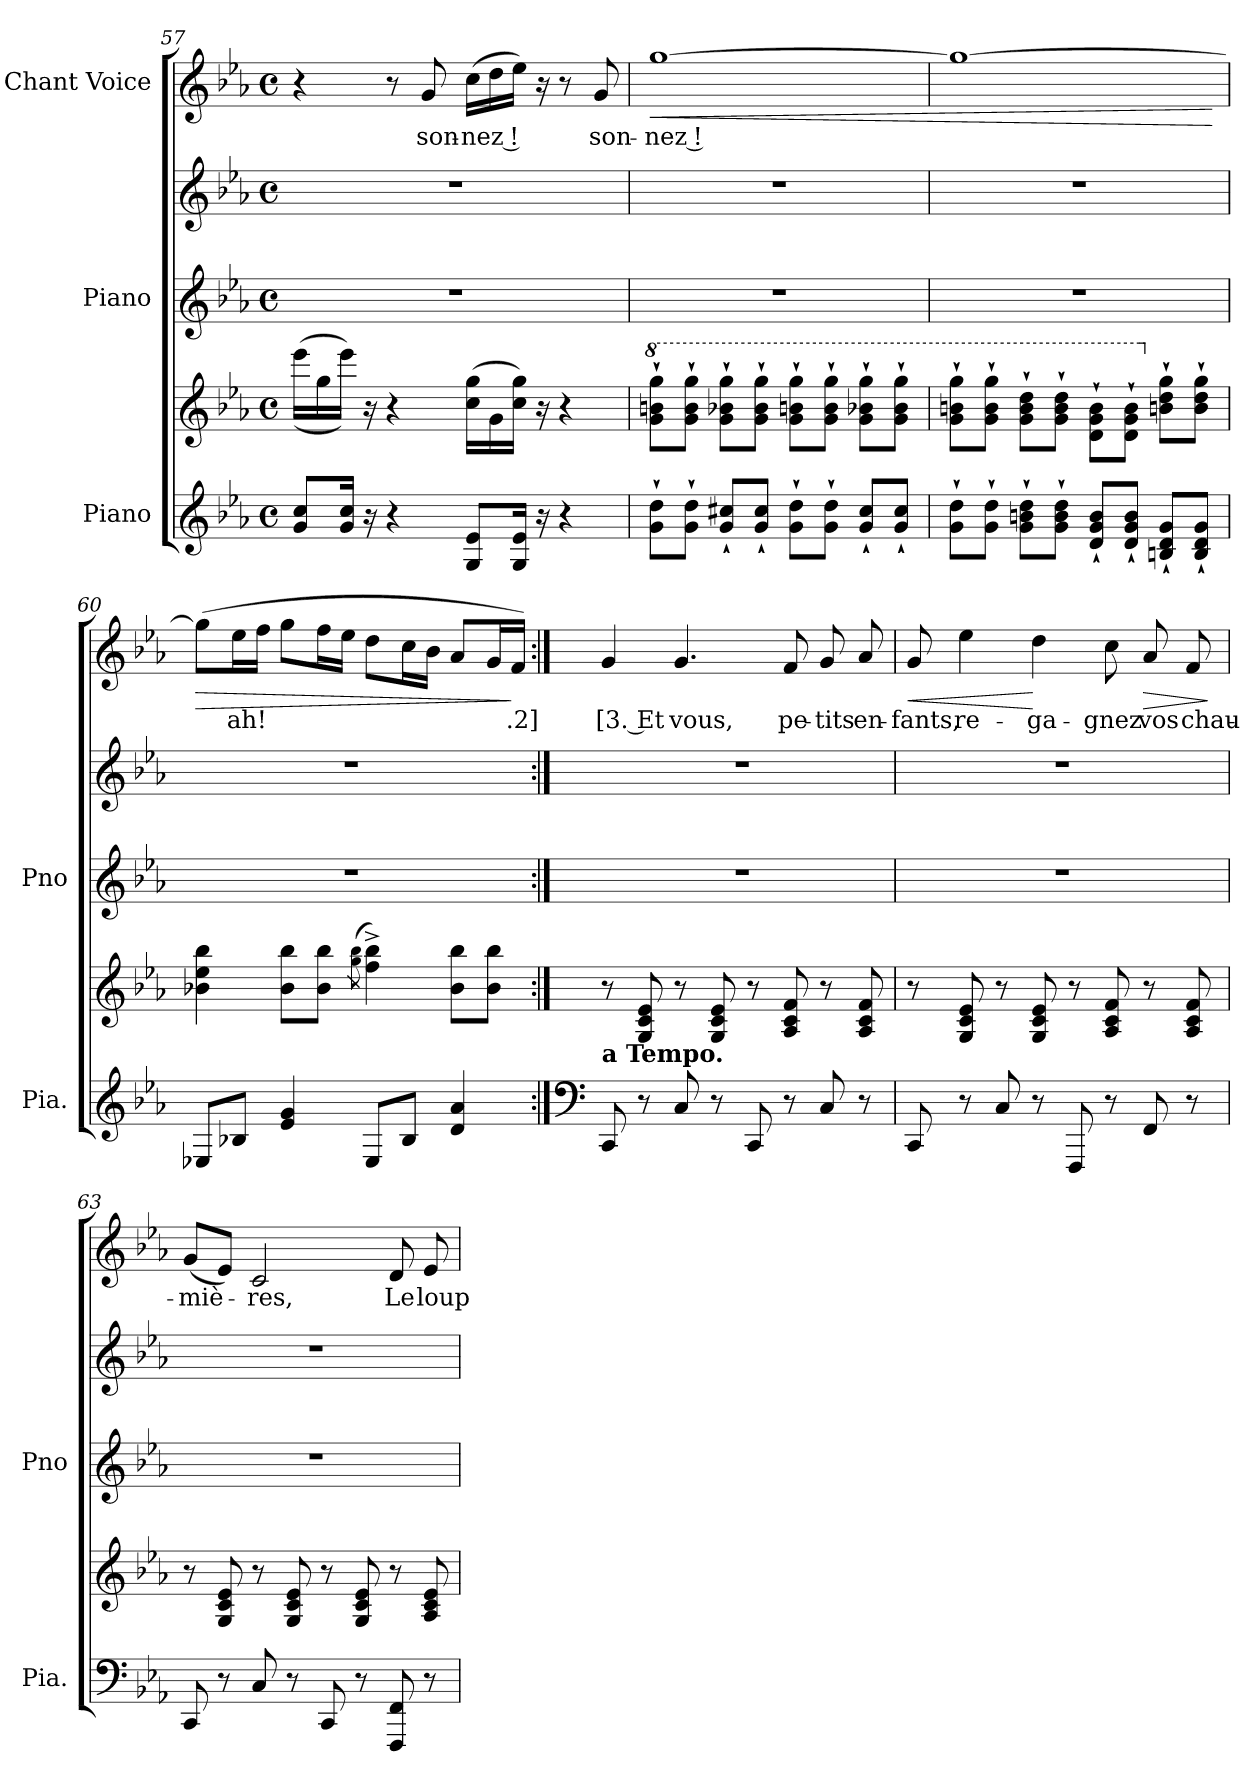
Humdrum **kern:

**kern	**kern	**kern	**kern	**kern	**text	**dynam
*part3	*part3	*part2	*part2	*part1	*part1	*part1
*staff5	*staff4	*staff3	*staff2	*staff1	*staff1	*staff1
*I"Piano	*	*I"Piano	*	*I"Chant Voice	*	*
*I'Pia.	*	*I'Pno	*	*	*	*
*clefG2	*clefG2	*clefG2	*clefG2	*clefG2	*	*
*k[b-e-a-]	*k[b-e-a-]	*k[b-e-a-]	*k[b-e-a-]	*k[b-e-a-]	*	*
*M4/4	*M4/4	*M4/4	*M4/4	*M4/4	*	*
*met(c)	*met(c)	*met(c)	*met(c)	*met(c)	*	*
=57	=57	=57	=57	=57	=57	=57
8g/ 8cc/L	((16eee-\LL	1r	1r	4r	.	.
.	16gg\	.	.	.	.	.
16g/ 16cc/Jk	16eee-\JJ))	.	.	.	.	.
16r	16r	.	.	.	.	.
4r	4r	.	.	8r	.	.
!	!	!	!	!	!LO:LY:b	!
.	.	.	.	8g/	son-	.
!	!	!	!	!	!LO:LY:b	!
8G/ 8e-/L	(16cc\ 16gg\LL	.	.	(16cc\LL	-nez !	.
.	16g\	.	.	16dd\	.	.
16G/ 16e-/Jk	16cc\ 16gg\JJ)	.	.	16ee-\JJ)	.	.
16r	16r	.	.	16r	.	.
4r	4r	.	.	8r	.	.
!	!	!	!	!	!LO:LY:b	!
.	.	.	.	8g/	son-	.
=58	=58	=58	=58	=58	=58	=58
*	*8va	*	*	*	*	*
!	!	!	!	!	!LO:LY:b	!LO:HP:b
8g`\ 8dd`\L	8gg`\ 8bbn`\ 8ggg`\L	1r	1r	[1gg	-nez !	<
8g`\ 8dd`\J	8gg`\ 8bb`\ 8ggg`\J	.	.	.	.	.
8g`/ 8cc#X`/L	8gg`\ 8bb-X`\ 8ggg`\L	.	.	.	.	.
8g`/ 8cc#`/J	8gg`\ 8bb-`\ 8ggg`\J	.	.	.	.	.
8g`\ 8dd`\L	8gg`\ 8bbn`\ 8ggg`\L	.	.	.	.	.
8g`\ 8dd`\J	8gg`\ 8bb`\ 8ggg`\J	.	.	.	.	.
8g`/ 8cc#`/L	8gg`\ 8bb-X`\ 8ggg`\L	.	.	.	.	.
8g`/ 8cc#`/J	8gg`\ 8bb-`\ 8ggg`\J	.	.	.	.	.
=59	=59	=59	=59	=59	=59	=59
8g`\ 8dd`\L	8gg`\ 8bbn`\ 8ggg`\L	1r	1r	1gg_	.	.
8g`\ 8dd`\J	8gg`\ 8bb`\ 8ggg`\J	.	.	.	.	.
8g`\ 8bn`\ 8dd`\L	8gg`\ 8bb`\ 8ddd`\L	.	.	.	.	.
8g`\ 8b`\ 8dd`\J	8gg`\ 8bb`\ 8ddd`\J	.	.	.	.	.
8d`/ 8g`/ 8b`/L	8dd`\ 8gg`\ 8bb`\L	.	.	.	.	.
8d`/ 8g`/ 8b`/J	8dd`\ 8gg`\ 8bb`\J	.	.	.	.	.
*	*X8va	*	*	*	*	*
8Bn`/ 8d`/ 8g`/L	8bn`\ 8dd`\ 8gg`\L	.	.	.	.	.
8B`/ 8d`/ 8g`/J	8b`\ 8dd`\ 8gg`\J	.	.	.	.	.
.	.	.	.	.	.	[
=60	=60	=60	=60	=60	=60	=60
!	!	!	!	!	!	!LO:HP:b
8E-X/L	4b-X 4ee- 4bb-	1r	1r	(8gg\L]	.	>
!	!	!	!	!	!LO:LY:b	!
8B-X/J	.	.	.	16ee-\L	ah!	.
.	.	.	.	16ff\JJ	.	.
4e- 4g	8b-\ 8bb-\L	.	.	8gg\L	.	.
.	8b-\ 8bb-\J	.	.	16ff\L	.	.
.	.	.	.	16ee-\JJ	.	.
.	(8qgg 8qbb-	.	.	.	.	.
8E-/L	4ff^< 4bb-^<)	.	.	8dd\L	.	.
8B-/J	.	.	.	16cc\L	.	.
.	.	.	.	16b-\JJ	.	.
4d 4a-	8b-\ 8bb-\L	.	.	8a-/L	.	.
.	8b-\ 8bb-\J	.	.	16g/L	.	.
!	!	!	!	!	!LO:LY:b	!
.	.	.	.	16f/JJ)	.2]	]
!!LO:LB:g=z
=61:|!	=61:|!	=61:|!	=61:|!	=61:|!	=61:|!	=61:|!
*clefF4	*	*	*	*	*	*
!LO:TX:a:B:t=a Tempo.	!	!	!	!	!	!
!	!	!	!	!	!LO:LY:b	!
8CC	8r	1r	1r	4g/	[3. Et	.
8r	8G 8c 8e-	.	.	.	.	.
!	!	!	!	!	!LO:LY:b	!
8C	8r	.	.	4.g/	vous,	.
8r	8G 8c 8e-	.	.	.	.	.
8CC	8r	.	.	.	.	.
!	!	!	!	!	!LO:LY:b	!
8r	8A- 8c 8f	.	.	8f/	pe-	.
!	!	!	!	!	!LO:LY:b	!
8C	8r	.	.	8g/	-tits	.
!	!	!	!	!	!LO:LY:b	!
8r	8A- 8c 8f	.	.	8a-/	en-	.
=62	=62	=62	=62	=62	=62	=62
!	!	!	!	!	!LO:LY:b	!LO:HP:b
8CC	8r	1r	1r	8g/	-fants,	<
!	!	!	!	!	!LO:LY:b	!
8r	8G 8c 8e-	.	.	4ee-\	re-	.
8C	8r	.	.	.	.	.
!	!	!	!	!	!LO:LY:b	!
8r	8G 8c 8e-	.	.	4dd\	-ga-	[
8FFF	8r	.	.	.	.	.
!	!	!	!	!	!LO:LY:b	!
8r	8A- 8c 8f	.	.	8cc\	-gnez	.
!	!	!	!	!	!LO:LY:b	!LO:HP:b
8FF	8r	.	.	8a-/	vos	>
!	!	!	!	!	!LO:LY:b	!
8r	8A- 8c 8f	.	.	8f/	chau-	.
.	.	.	.	.	.	]
=63	=63	=63	=63	=63	=63	=63
!	!	!	!	!	!LO:LY:b	!
8CC	8r	1r	1r	(8g/L	-miè-	.
8r	8G 8c 8e-	.	.	8e-/J)	.	.
!	!	!	!	!	!LO:LY:b	!
8C	8r	.	.	2c/	-res,	.
8r	8G 8c 8e-	.	.	.	.	.
8CC	8r	.	.	.	.	.
8r	8G 8c 8e-	.	.	.	.	.
!	!	!	!	!	!LO:LY:b	!
8FFF 8FF	8r	.	.	8d/	Le	.
!	!	!	!	!	!LO:LY:b	!
8r	8A- 8c 8e-	.	.	8e-/	loup	.
=	=	=	=	=	=	=
*-	*-	*-	*-	*-	*-	*-
